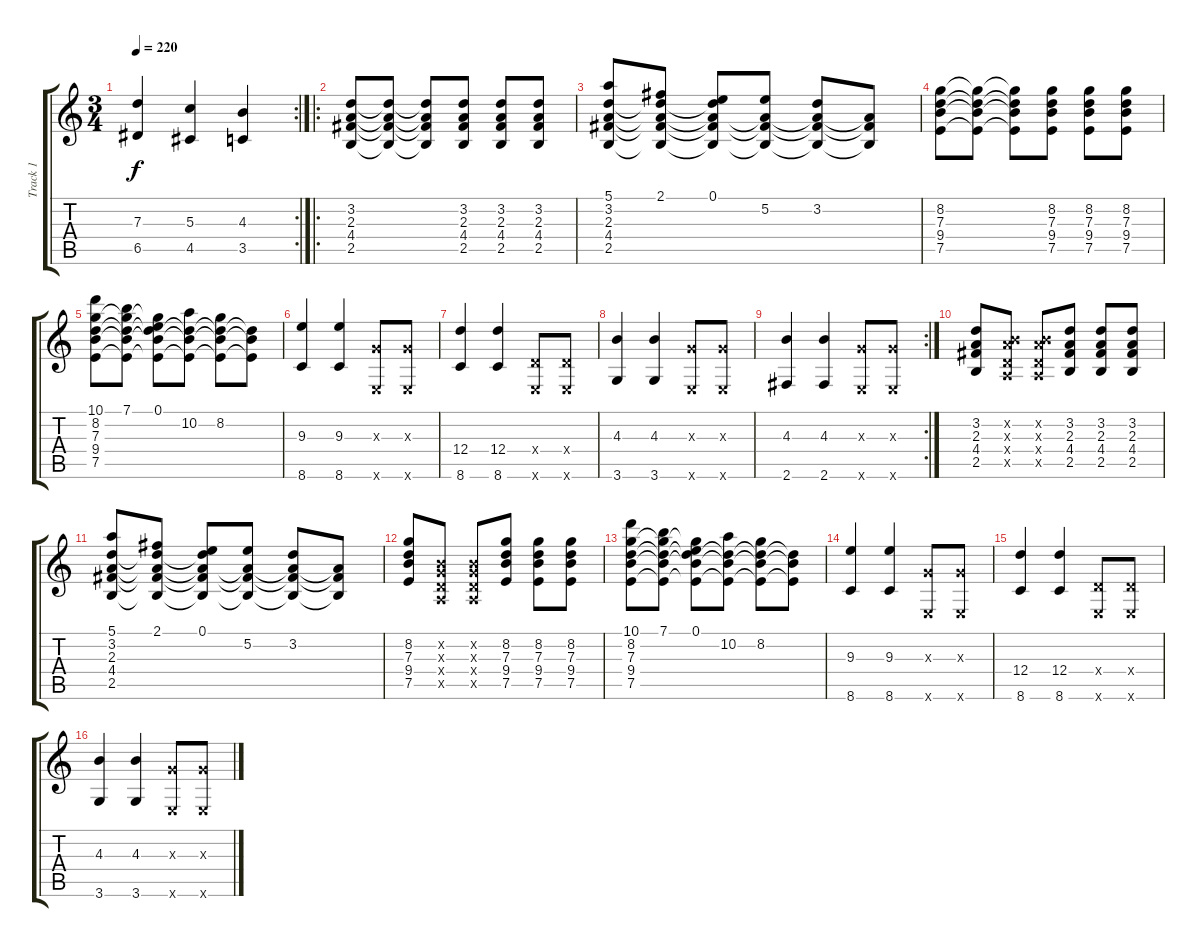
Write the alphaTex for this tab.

\track ("Track 1" "Track 1") {instrument distortionguitar}
\staff {score tabs}
\tuning (E4 B3 G3 D3 A2 E2) {hide}
\rc 2
\ts (3 4)
\tempo 220
\clef g2
\ks c
(7.3 6.5).4{dy f} (5.3 4.5).4 (4.3 3.5).4 |
\ro
(3.2 2.3 4.4 2.5).8{instrument overdrivenguitar} (3.2{t} 2.3{t} 4.4{t} 2.5{t}).8 (3.2{t} 2.3{t} 4.4{t} 2.5{t}).8 (3.2 2.3 4.4 2.5).8 (3.2 2.3 4.4 2.5).8 (3.2 2.3 4.4 2.5).8 |
(5.1 3.2 2.3 4.4 2.5).8 (2.1 3.2{t} 2.3{t} 4.4{t} 2.5{t}).8 (0.1 3.2{t} 2.3{t} 4.4{t} 2.5{t}).8 (5.2 2.3{t} 4.4{t} 2.5{t}).8 (3.2 2.3{t} 4.4{t} 2.5{t}).8 (2.3{t} 4.4{t} 2.5{t}).8 |
(8.2 7.3 9.4 7.5).8 (8.2{t} 7.3{t} 9.4{t} 7.5{t}).8 (8.2{t} 7.3{t} 9.4{t} 7.5{t}).8 (8.2 7.3 9.4 7.5).8 (8.2 7.3 9.4 7.5).8 (8.2 7.3 9.4 7.5).8 |
(10.1 8.2 7.3 9.4 7.5).8 (7.1 8.2{t} 7.3{t} 9.4{t} 7.5{t}).8 (0.1 8.2{t} 7.3{t} 9.4{t} 7.5{t}).8 (10.2 7.3{t} 9.4{t} 7.5{t}).8 (8.2 7.3{t} 9.4{t} 7.5{t}).8 (7.3{t} 9.4{t} 7.5{t}).8 |
(9.3 8.6).4{instrument distortionguitar} (9.3 8.6).4 (0.3{x} 0.6{x}).8 (0.3{x} 0.6{x}).8 |
(12.4 8.6).4 (12.4 8.6).4 (0.4{x} 0.6{x}).8 (0.4{x} 0.6{x}).8 |
(4.3 3.6).4 (4.3 3.6).4 (0.3{x} 0.6{x}).8 (0.3{x} 0.6{x}).8 |
\rc 2
(4.3 2.6).4 (4.3 2.6).4 (0.3{x} 0.6{x}).8 (0.3{x} 0.6{x}).8 |
(3.2 2.3 4.4 2.5).8{instrument overdrivenguitar} (0.2{x} 2.3{x} 0.4{x} 0.5{x}).8 (0.2{x} 2.3{x} 0.4{x} 0.5{x}).8 (3.2 2.3 4.4 2.5).8 (3.2 2.3 4.4 2.5).8 (3.2 2.3 4.4 2.5).8 |
(5.1 3.2 2.3 4.4 2.5).8 (2.1 3.2{t} 2.3{t} 4.4{t} 2.5{t}).8 (0.1 3.2{t} 2.3{t} 4.4{t} 2.5{t}).8 (5.2 2.3{t} 4.4{t} 2.5{t}).8 (3.2 2.3{t} 4.4{t} 2.5{t}).8 (2.3{t} 4.4{t} 2.5{t}).8 |
(8.2 7.3 9.4 7.5).8 (0.2{x} 0.3{x} 0.4{x} 0.5{x}).8 (0.2{x} 0.3{x} 0.4{x} 0.5{x}).8 (8.2 7.3 9.4 7.5).8 (8.2 7.3 9.4 7.5).8 (8.2 7.3 9.4 7.5).8 |
(10.1 8.2 7.3 9.4 7.5).8 (7.1 8.2{t} 7.3{t} 9.4{t} 7.5{t}).8 (0.1 8.2{t} 7.3{t} 9.4{t} 7.5{t}).8 (10.2 7.3{t} 9.4{t} 7.5{t}).8 (8.2 7.3{t} 9.4{t} 7.5{t}).8 (7.3{t} 9.4{t} 7.5{t}).8 |
(9.3 8.6).4{instrument distortionguitar} (9.3 8.6).4 (0.3{x} 0.6{x}).8 (0.3{x} 0.6{x}).8 |
(12.4 8.6).4 (12.4 8.6).4 (0.4{x} 0.6{x}).8 (0.4{x} 0.6{x}).8 |
(4.3 3.6).4 (4.3 3.6).4 (0.3{x} 0.6{x}).8 (0.3{x} 0.6{x}).8
